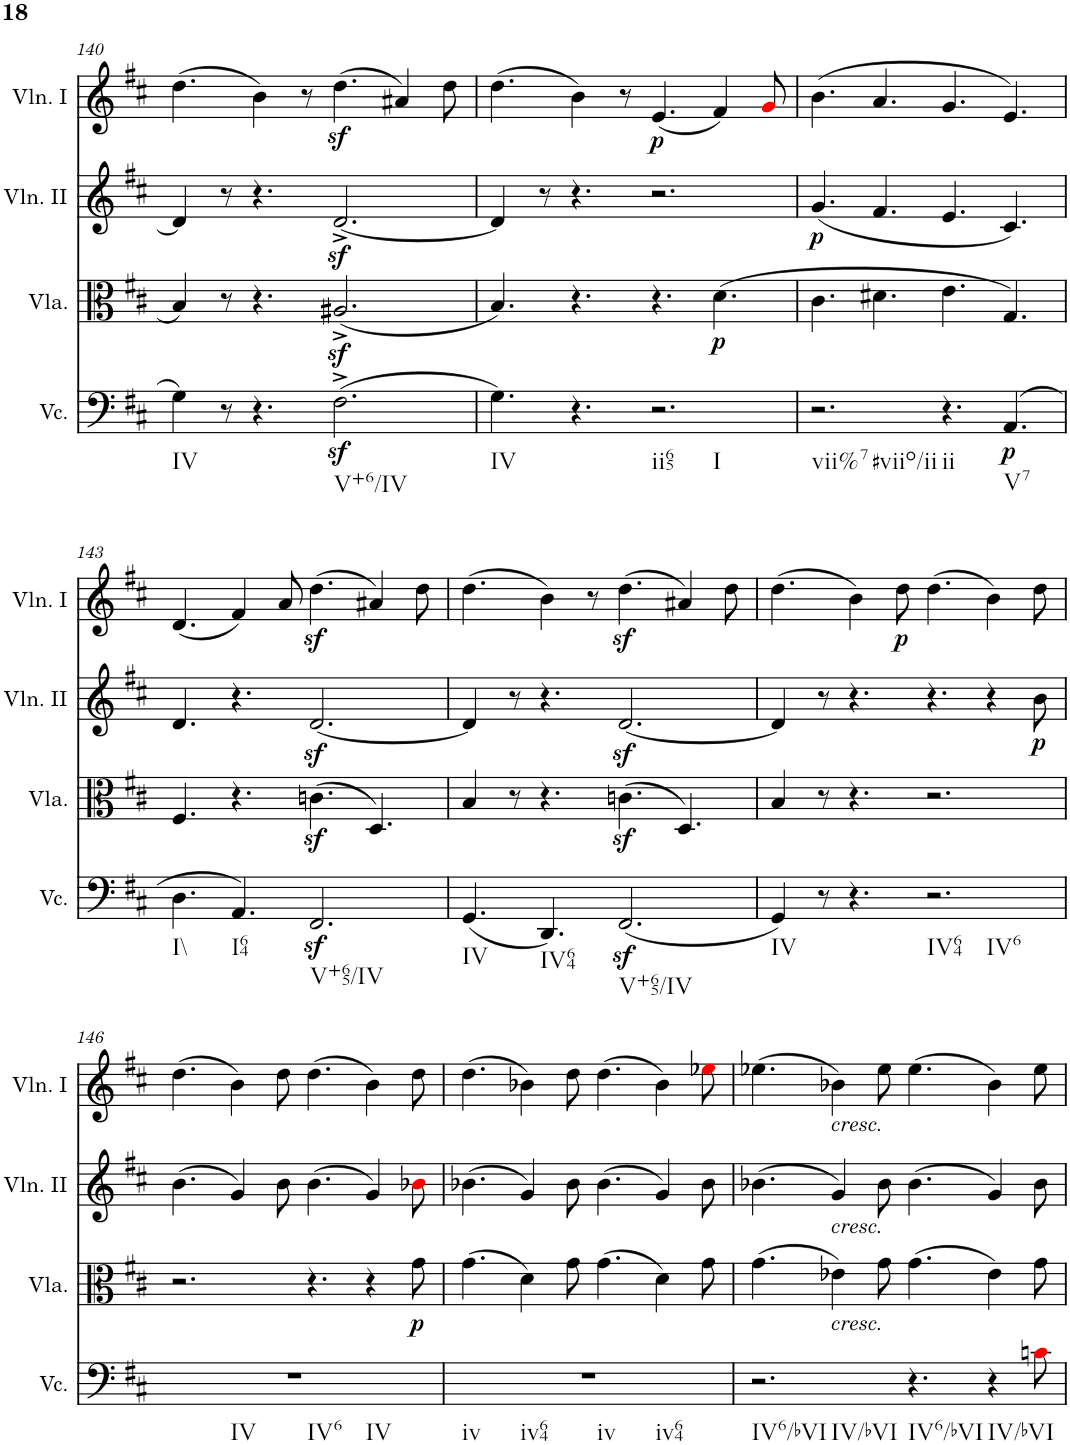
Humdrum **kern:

**kern	**dynam	**kern	**dynam	**kern	**dynam	**kern	**dynam
*part4	*part4	*part3	*part3	*part2	*part2	*part1	*part1
*staff4	*staff4	*staff3	*staff3	*staff2	*staff2	*staff1	*staff1
*I"Violoncello	*	*I"Viola	*	*I"Violino II	*	*I"Violino I	*
*I'Vc.	*	*I'Vla.	*	*I'Vln. II	*	*I'Vln. I	*
!!LO:PB:g=z
*clefF4	*	*clefC3	*	*clefG2	*	*clefG2	*
*k[f#c#]	*	*k[f#c#]	*	*k[f#c#]	*	*k[f#c#]	*
*M12/8	*	*M12/8	*	*M12/8	*	*M12/8	*
=140	=140	=140	=140	=140	=140	=140	=140
!LO:TX:b:t=IV	!	!	!	!	!	!	!
4G\	.	4B/	.	4d/]	.	(4.dd\	.
8r	.	8r	.	8r	.	.	.
4.r	.	4.r	.	4.r	.	4b\)	.
.	.	.	.	.	.	8r	.
!LO:TX:b:t=V+6/IV	!	!	!	!	!	!	!
(2.F#z<^\	.	(2.A#Xz<^/	.	[2.dz<^/	.	(4.ddz<\	.
.	.	.	.	.	.	4a#X/)	.
.	.	.	.	.	.	8dd\	.
=141	=141	=141	=141	=141	=141	=141	=141
!LO:TX:b:t=IV	!	!	!	!	!	!	!
4.G\)	.	4.B/)	.	4d/]	.	(4.dd\	.
.	.	.	.	8r	.	.	.
4.r	.	4.r	.	4.r	.	4b\)	.
.	.	.	.	.	.	8r	.
!LO:TX:b:t=ii65	!	!	!	!	!	!	!
!LO:TX:b:t=I	!	!	!	!	!	!	!
!	!	!	!	!	!	!	!LO:DY:b
2.r	.	4.r	.	2.r	.	(4.e/	p
!	!	!	!LO:DY:b	!	!	!	!
.	.	(4.d\	p	.	.	4f#/)	.
.	.	.	.	.	.	8gi/	.
=142	=142	=142	=142	=142	=142	=142	=142
!LO:TX:b:t=vii%7	!	!	!	!	!	!	!
!LO:TX:b:t=#viio/ii	!	!	!	!	!	!	!
!	!	!	!	!	!LO:DY:b	!	!
2.r	.	4.c#\	.	(4.g/	p	(4.b\	.
.	.	4.d#X\	.	4.f#/	.	4.a/	.
!LO:TX:b:t=ii	!	!	!	!	!	!	!
4.r	.	4.e\	.	4.e/	.	4.g/	.
!LO:TX:b:t=V7	!	!	!	!	!	!	!
!	!LO:DY:b	!	!	!	!	!	!
(4.AA/	p	4.G/)	.	4.c#/)	.	4.e/)	.
!!LO:LB:g=z
=143	=143	=143	=143	=143	=143	=143	=143
!LO:TX:b:t=I\\	!	!	!	!	!	!	!
4.D\	.	4.F#/	.	4.d/	.	(4.d/	.
!LO:TX:b:t=I64	!	!	!	!	!	!	!
4.AA/)	.	4.r	.	4.r	.	4f#/)	.
.	.	.	.	.	.	8a/	.
!LO:TX:b:t=V+65/IV	!	!	!	!	!	!	!
2.FF#z</	.	(4.cnz<\	.	[2.dz</	.	(4.ddz<\	.
.	.	4.D/)	.	.	.	4a#X/)	.
.	.	.	.	.	.	8dd\	.
=144	=144	=144	=144	=144	=144	=144	=144
!LO:TX:b:t=IV	!	!	!	!	!	!	!
(4.GG/	.	4B/	.	4d/]	.	(4.dd\	.
.	.	8r	.	8r	.	.	.
!LO:TX:b:t=IV64	!	!	!	!	!	!	!
4.DD/)	.	4.r	.	4.r	.	4b\)	.
.	.	.	.	.	.	8r	.
!LO:TX:b:t=V+65/IV	!	!	!	!	!	!	!
(2.FF#z</	.	(4.cnz<\	.	[2.dz</	.	(4.ddz<\	.
.	.	4.D/)	.	.	.	4a#X/)	.
.	.	.	.	.	.	8dd\	.
=145	=145	=145	=145	=145	=145	=145	=145
!LO:TX:b:t=IV	!	!	!	!	!	!	!
4GG/)	.	4B/	.	4d/]	.	(4.dd\	.
8r	.	8r	.	8r	.	.	.
4.r	.	4.r	.	4.r	.	4b\)	.
!	!	!	!	!	!	!	!LO:DY:b
.	.	.	.	.	.	8dd\	p
!LO:TX:b:t=IV64	!	!	!	!	!	!	!
!LO:TX:b:t=IV6	!	!	!	!	!	!	!
2.r	.	2.r	.	4.r	.	(4.dd\	.
.	.	.	.	4r	.	4b\)	.
!	!	!	!	!	!LO:DY:b	!	!
.	.	.	.	8b\	p	8dd\	.
!!LO:LB:g=z
=146	=146	=146	=146	=146	=146	=146	=146
!LO:TX:b:t=IV	!	!	!	!	!	!	!
!LO:TX:b:t=IV6	!	!	!	!	!	!	!
!LO:TX:b:t=IV	!	!	!	!	!	!	!
1.r	.	2.r	.	(4.b\	.	(4.dd\	.
.	.	.	.	4g/)	.	4b\)	.
.	.	.	.	8b\	.	8dd\	.
.	.	4.r	.	(4.b\	.	(4.dd\	.
.	.	4r	.	4g/)	.	4b\)	.
!	!	!	!LO:DY:b	!	!	!	!
.	.	8g\	p	8b-Xi\	.	8dd\	.
=147	=147	=147	=147	=147	=147	=147	=147
!LO:TX:b:t=iv	!	!	!	!	!	!	!
!LO:TX:b:t=iv64	!	!	!	!	!	!	!
!LO:TX:b:t=iv	!	!	!	!	!	!	!
!LO:TX:b:t=iv64	!	!	!	!	!	!	!
1.r	.	(4.g\	.	(4.b-X\	.	(4.dd\	.
.	.	4d\)	.	4g/)	.	4b-X\)	.
.	.	8g\	.	8b-\	.	8dd\	.
.	.	(4.g\	.	(4.b-\	.	(4.dd\	.
.	.	4d\)	.	4g/)	.	4b-\)	.
.	.	8g\	.	8b-\	.	8ee-Xi\	.
=148	=148	=148	=148	=148	=148	=148	=148
!LO:TX:b:t=IV6/bVI	!	!	!	!	!	!	!
!LO:TX:b:t=IV/bVI	!	!	!	!	!	!	!
2.r	.	(4.g\	.	(4.b-X\	.	(4.ee-X\	.
!	!	!	!	!	!	!LO:TX:b:i:t=cresc.	!
!	!	!	!	!LO:TX:b:i:t=cresc.	!	!	!
!	!	!LO:TX:b:i:t=cresc.	!	!	!	!	!
.	.	4e-X\)	.	4g/)	.	4b-X\)	.
.	.	8g\	.	8b-\	.	8ee-\	.
!LO:TX:b:t=IV6/bVI	!	!	!	!	!	!	!
4.r	.	(4.g\	.	(4.b-\	.	(4.ee-\	.
!LO:TX:b:t=IV/bVI	!	!	!	!	!	!	!
4r	.	4e-\)	.	4g/)	.	4b-\)	.
8cni\	.	8g\	.	8b-\	.	8ee-\	.
=	=	=	=	=	=	=	=
*-	*-	*-	*-	*-	*-	*-	*-
